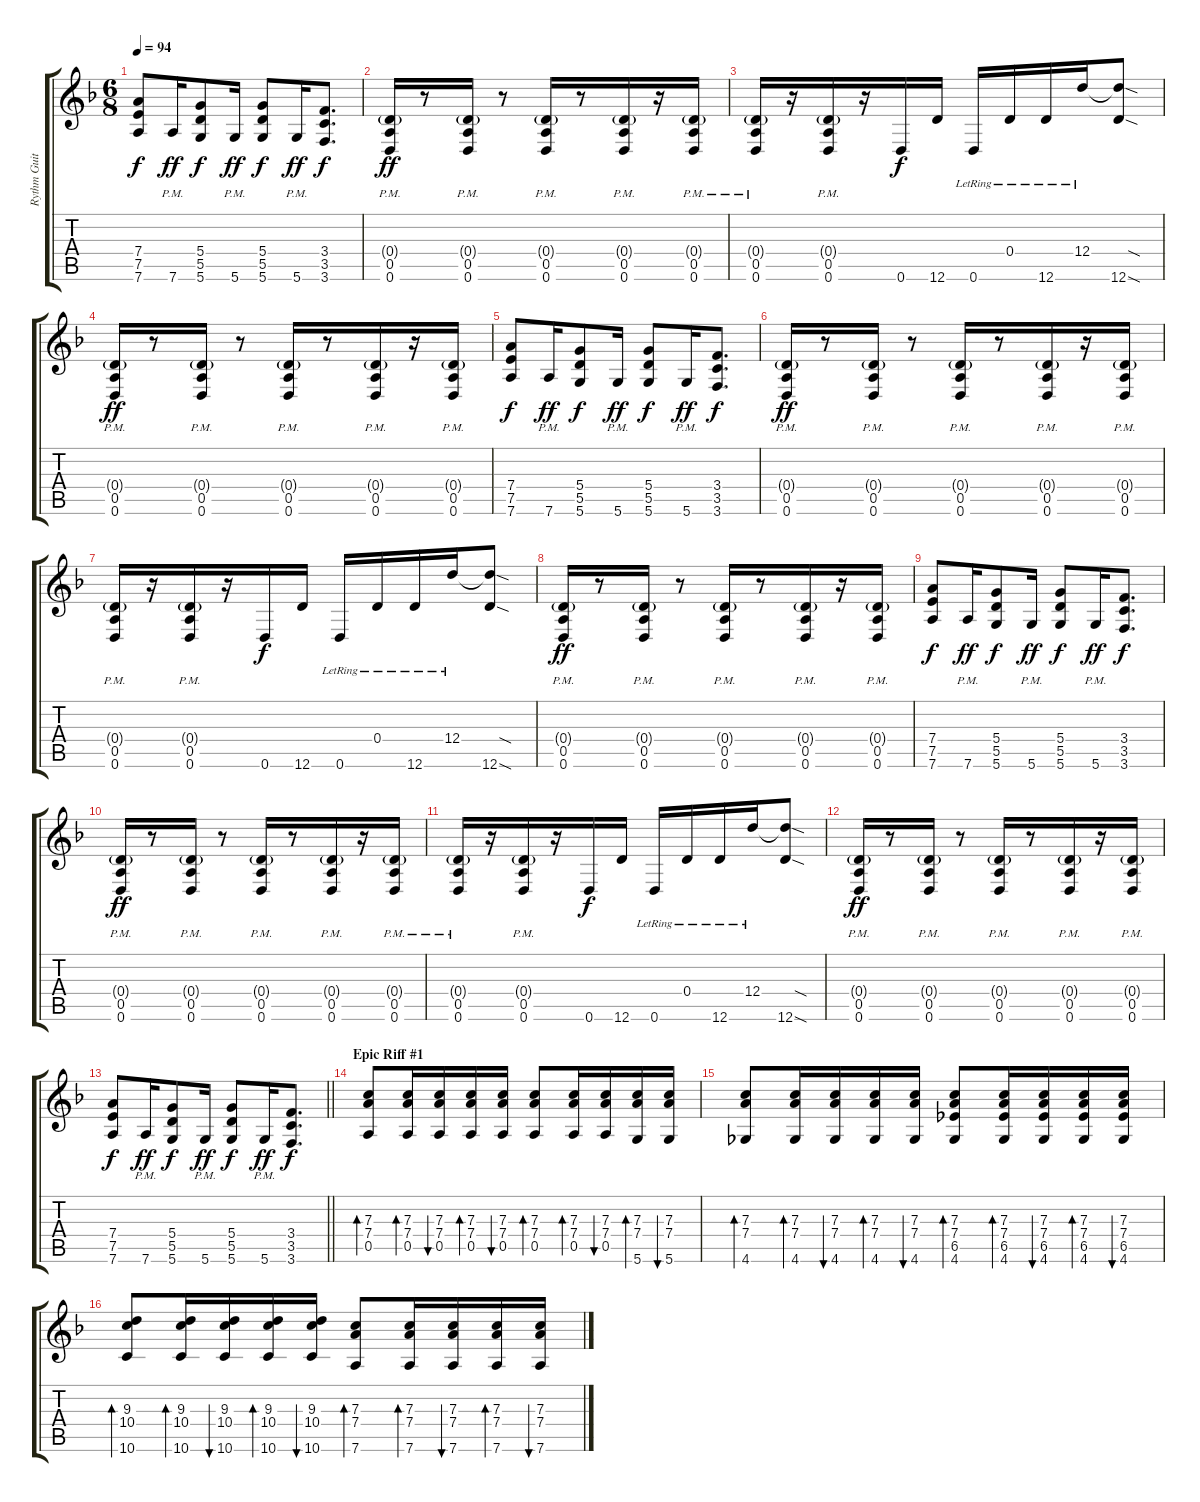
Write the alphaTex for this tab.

\track ("Rythm Guitar 2" "Rythm Guit") {instrument distortionguitar}
\staff {score tabs}
\tuning (E4 A3 F3 D3 A2 D2) {hide}
\ts (6 8)
\tempo 94
\clef g2
\ks dminor
(7.4 7.5 7.6).8{dy f} 7.6{pm}.16{dy ff} (5.4 5.5 5.6).8{dy f} 5.6{pm}.16{dy ff} (5.4 5.5 5.6).8{dy f} 5.6{pm}.16{dy ff} (3.4 3.5 3.6).8{d dy f} |
(0.4{g} 0.5 0.6{pm}).16{dy ff} r.8 (0.4{g} 0.5 0.6{pm}).16 r.8 (0.4{g} 0.5 0.6{pm}).16 r.8 (0.4{g} 0.5 0.6{pm}).16 r.16 (0.4{g} 0.5 0.6{pm}).16 |
(0.4{g} 0.5 0.6{pm}).16 r.16 (0.4{g} 0.5 0.6{pm}).16 r.16 0.6.16{dy f} 12.6.16 0.6{lr}.16 0.4{lr}.16 12.6{lr}.16 12.4{lr}.16 (12.4{sod t} 12.6{sod}).8 |
(0.4{g} 0.5 0.6{pm}).16{dy ff} r.8 (0.4{g} 0.5 0.6{pm}).16 r.8 (0.4{g} 0.5 0.6{pm}).16 r.8 (0.4{g} 0.5 0.6{pm}).16 r.16 (0.4{g} 0.5 0.6{pm}).16 |
(7.4 7.5 7.6).8{dy f} 7.6{pm}.16{dy ff} (5.4 5.5 5.6).8{dy f} 5.6{pm}.16{dy ff} (5.4 5.5 5.6).8{dy f} 5.6{pm}.16{dy ff} (3.4 3.5 3.6).8{d dy f} |
(0.4{g} 0.5 0.6{pm}).16{dy ff} r.8 (0.4{g} 0.5 0.6{pm}).16 r.8 (0.4{g} 0.5 0.6{pm}).16 r.8 (0.4{g} 0.5 0.6{pm}).16 r.16 (0.4{g} 0.5 0.6{pm}).16 |
(0.4{g} 0.5 0.6{pm}).16 r.16 (0.4{g} 0.5 0.6{pm}).16 r.16 0.6.16{dy f} 12.6.16 0.6{lr}.16 0.4{lr}.16 12.6{lr}.16 12.4{lr}.16 (12.4{sod t} 12.6{sod}).8 |
(0.4{g} 0.5 0.6{pm}).16{dy ff} r.8 (0.4{g} 0.5 0.6{pm}).16 r.8 (0.4{g} 0.5 0.6{pm}).16 r.8 (0.4{g} 0.5 0.6{pm}).16 r.16 (0.4{g} 0.5 0.6{pm}).16 |
(7.4 7.5 7.6).8{dy f} 7.6{pm}.16{dy ff} (5.4 5.5 5.6).8{dy f} 5.6{pm}.16{dy ff} (5.4 5.5 5.6).8{dy f} 5.6{pm}.16{dy ff} (3.4 3.5 3.6).8{d dy f} |
(0.4{g} 0.5 0.6{pm}).16{dy ff} r.8 (0.4{g} 0.5 0.6{pm}).16 r.8 (0.4{g} 0.5 0.6{pm}).16 r.8 (0.4{g} 0.5 0.6{pm}).16 r.16 (0.4{g} 0.5 0.6{pm}).16 |
(0.4{g} 0.5 0.6{pm}).16 r.16 (0.4{g} 0.5 0.6{pm}).16 r.16 0.6.16{dy f} 12.6.16 0.6{lr}.16 0.4{lr}.16 12.6{lr}.16 12.4{lr}.16 (12.4{sod t} 12.6{sod}).8 |
(0.4{g} 0.5 0.6{pm}).16{dy ff} r.8 (0.4{g} 0.5 0.6{pm}).16 r.8 (0.4{g} 0.5 0.6{pm}).16 r.8 (0.4{g} 0.5 0.6{pm}).16 r.16 (0.4{g} 0.5 0.6{pm}).16 |
\barLineRight lightlight
(7.4 7.5 7.6).8{dy f} 7.6{pm}.16{dy ff} (5.4 5.5 5.6).8{dy f} 5.6{pm}.16{dy ff} (5.4 5.5 5.6).8{dy f} 5.6{pm}.16{dy ff} (3.4 3.5 3.6).8{d dy f} |
\section ("" "Epic Riff #1")
(7.3 7.4 0.5).8{bd 30} (7.3 7.4 0.5).16{bd 30} (7.3 7.4 0.5).16{bu 30} (7.3 7.4 0.5).16{bd 30} (7.3 7.4 0.5).16{bu 30} (7.3 7.4 0.5).8{bd 30} (7.3 7.4 0.5).16{bd 30} (7.3 7.4 0.5).16{bu 30} (7.3 7.4 5.6).16{bd 30} (7.3 7.4 5.6).16{bu 30} |
(7.3 7.4 4.6).8{bd 30} (7.3 7.4 4.6).16{bd 30} (7.3 7.4 4.6).16{bu 30} (7.3 7.4 4.6).16{bd 30} (7.3 7.4 4.6).16{bu 30} (7.3 7.4 6.5 4.6).8{bd 30} (7.3 7.4 6.5 4.6).16{bd 30} (7.3 7.4 6.5 4.6).16{bu 30} (7.3 7.4 6.5 4.6).16{bd 30} (7.3 7.4 6.5 4.6).16{bu 30} |
(9.3 10.4 10.6).8{bd 30} (9.3 10.4 10.6).16{bd 30} (9.3 10.4 10.6).16{bu 30} (9.3 10.4 10.6).16{bd 30} (9.3 10.4 10.6).16{bu 30} (7.3 7.4 7.6).8{bd 30} (7.3 7.4 7.6).16{bd 30} (7.3 7.4 7.6).16{bu 30} (7.3 7.4 7.6).16{bd 30} (7.3 7.4 7.6).16{bu 30}
